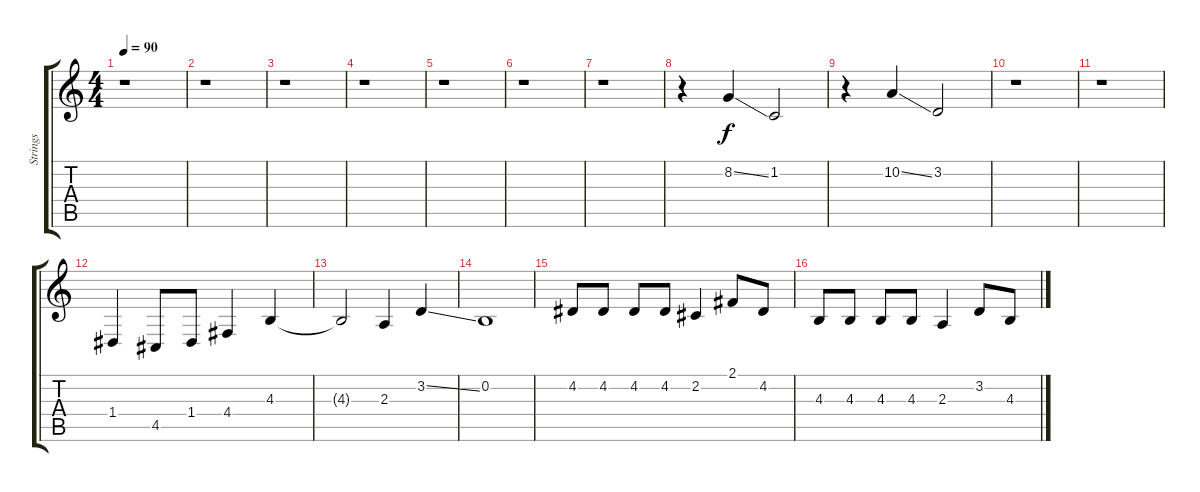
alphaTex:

\track ("Strings" "Strings") {instrument stringensemble1}
\staff {score tabs}
\tuning (E4 B3 G3 D3 A2 E2) {hide}
\ts (4 4)
\tempo 90
\clef g2
\ks c
r.1{dy f} |
r.1 |
r.1 |
r.1 |
r.1 |
r.1 |
r.1 |
r.4 8.2{ss}.4 1.2.2 |
r.4 10.2{ss}.4 3.2.2 |
r.1 |
r.1 |
1.4.4 4.5.8 1.4.8 4.4.4 4.3.4 |
4.3{t}.2 2.3.4 3.2{ss}.4 |
0.2.1 |
4.2.8 4.2.8 4.2.8 4.2.8 2.2.4 2.1.8 4.2.8 |
4.3.8 4.3.8 4.3.8 4.3.8 2.3.4 3.2.8 4.3.8
